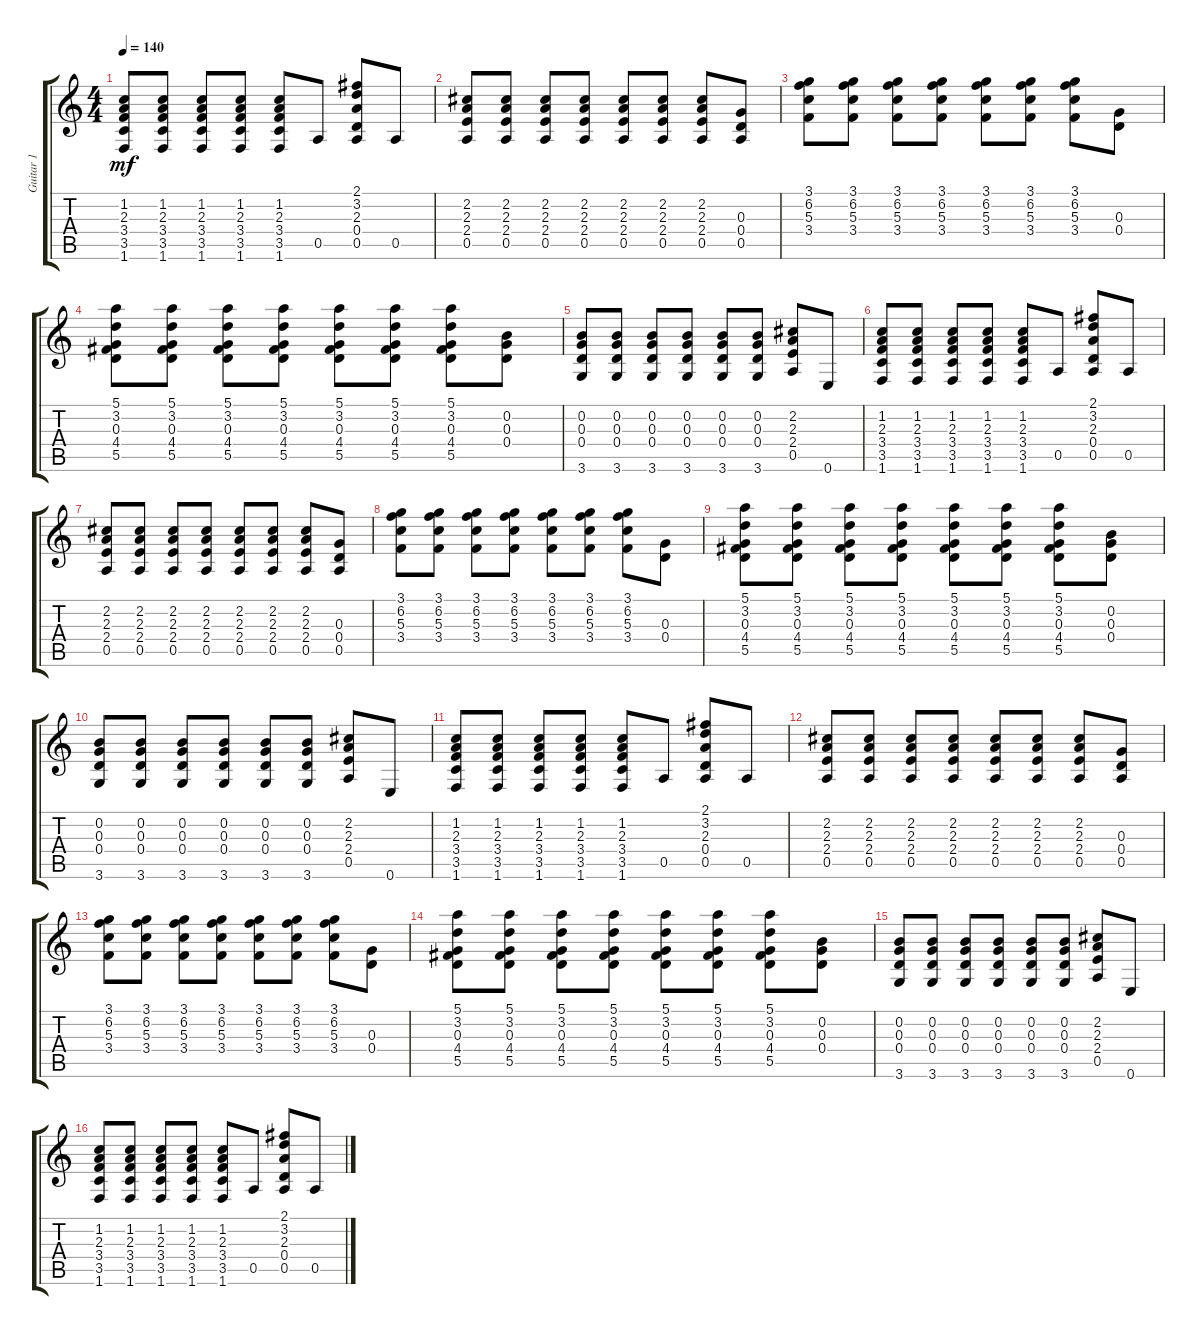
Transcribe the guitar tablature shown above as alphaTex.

\track ("Guitar 1" "Guitar 1") {instrument distortionguitar}
\staff {score tabs}
\tuning (E4 B3 G3 D3 A2 E2) {hide}
\ts (4 4)
\tempo 140
\clef g2
\ks c
(1.2 2.3 3.4 3.5 1.6).8{dy mf} (1.2 2.3 3.4 3.5 1.6).8 (1.2 2.3 3.4 3.5 1.6).8 (1.2 2.3 3.4 3.5 1.6).8 (1.2 2.3 3.4 3.5 1.6).8 0.5.8 (2.1 3.2 2.3 0.4 0.5).8 0.5.8 |
(2.2 2.3 2.4 0.5).8 (2.2 2.3 2.4 0.5).8 (2.2 2.3 2.4 0.5).8 (2.2 2.3 2.4 0.5).8 (2.2 2.3 2.4 0.5).8 (2.2 2.3 2.4 0.5).8 (2.2 2.3 2.4 0.5).8 (0.3 0.4 0.5).8 |
(3.1 6.2 5.3 3.4).8 (3.1 6.2 5.3 3.4).8 (3.1 6.2 5.3 3.4).8 (3.1 6.2 5.3 3.4).8 (3.1 6.2 5.3 3.4).8 (3.1 6.2 5.3 3.4).8 (3.1 6.2 5.3 3.4).8 (0.3 0.4).8 |
(5.1 3.2 0.3 4.4 5.5).8 (5.1 3.2 0.3 4.4 5.5).8 (5.1 3.2 0.3 4.4 5.5).8 (5.1 3.2 0.3 4.4 5.5).8 (5.1 3.2 0.3 4.4 5.5).8 (5.1 3.2 0.3 4.4 5.5).8 (5.1 3.2 0.3 4.4 5.5).8 (0.2 0.3 0.4).8 |
(0.2 0.3 0.4 3.6).8 (0.2 0.3 0.4 3.6).8 (0.2 0.3 0.4 3.6).8 (0.2 0.3 0.4 3.6).8 (0.2 0.3 0.4 3.6).8 (0.2 0.3 0.4 3.6).8 (2.2 2.3 2.4 0.5).8 0.6.8 |
(1.2 2.3 3.4 3.5 1.6).8 (1.2 2.3 3.4 3.5 1.6).8 (1.2 2.3 3.4 3.5 1.6).8 (1.2 2.3 3.4 3.5 1.6).8 (1.2 2.3 3.4 3.5 1.6).8 0.5.8 (2.1 3.2 2.3 0.4 0.5).8 0.5.8 |
(2.2 2.3 2.4 0.5).8 (2.2 2.3 2.4 0.5).8 (2.2 2.3 2.4 0.5).8 (2.2 2.3 2.4 0.5).8 (2.2 2.3 2.4 0.5).8 (2.2 2.3 2.4 0.5).8 (2.2 2.3 2.4 0.5).8 (0.3 0.4 0.5).8 |
(3.1 6.2 5.3 3.4).8 (3.1 6.2 5.3 3.4).8 (3.1 6.2 5.3 3.4).8 (3.1 6.2 5.3 3.4).8 (3.1 6.2 5.3 3.4).8 (3.1 6.2 5.3 3.4).8 (3.1 6.2 5.3 3.4).8 (0.3 0.4).8 |
(5.1 3.2 0.3 4.4 5.5).8 (5.1 3.2 0.3 4.4 5.5).8 (5.1 3.2 0.3 4.4 5.5).8 (5.1 3.2 0.3 4.4 5.5).8 (5.1 3.2 0.3 4.4 5.5).8 (5.1 3.2 0.3 4.4 5.5).8 (5.1 3.2 0.3 4.4 5.5).8 (0.2 0.3 0.4).8 |
(0.2 0.3 0.4 3.6).8 (0.2 0.3 0.4 3.6).8 (0.2 0.3 0.4 3.6).8 (0.2 0.3 0.4 3.6).8 (0.2 0.3 0.4 3.6).8 (0.2 0.3 0.4 3.6).8 (2.2 2.3 2.4 0.5).8 0.6.8 |
(1.2 2.3 3.4 3.5 1.6).8 (1.2 2.3 3.4 3.5 1.6).8 (1.2 2.3 3.4 3.5 1.6).8 (1.2 2.3 3.4 3.5 1.6).8 (1.2 2.3 3.4 3.5 1.6).8 0.5.8 (2.1 3.2 2.3 0.4 0.5).8 0.5.8 |
(2.2 2.3 2.4 0.5).8 (2.2 2.3 2.4 0.5).8 (2.2 2.3 2.4 0.5).8 (2.2 2.3 2.4 0.5).8 (2.2 2.3 2.4 0.5).8 (2.2 2.3 2.4 0.5).8 (2.2 2.3 2.4 0.5).8 (0.3 0.4 0.5).8 |
(3.1 6.2 5.3 3.4).8 (3.1 6.2 5.3 3.4).8 (3.1 6.2 5.3 3.4).8 (3.1 6.2 5.3 3.4).8 (3.1 6.2 5.3 3.4).8 (3.1 6.2 5.3 3.4).8 (3.1 6.2 5.3 3.4).8 (0.3 0.4).8 |
(5.1 3.2 0.3 4.4 5.5).8 (5.1 3.2 0.3 4.4 5.5).8 (5.1 3.2 0.3 4.4 5.5).8 (5.1 3.2 0.3 4.4 5.5).8 (5.1 3.2 0.3 4.4 5.5).8 (5.1 3.2 0.3 4.4 5.5).8 (5.1 3.2 0.3 4.4 5.5).8 (0.2 0.3 0.4).8 |
(0.2 0.3 0.4 3.6).8 (0.2 0.3 0.4 3.6).8 (0.2 0.3 0.4 3.6).8 (0.2 0.3 0.4 3.6).8 (0.2 0.3 0.4 3.6).8 (0.2 0.3 0.4 3.6).8 (2.2 2.3 2.4 0.5).8 0.6.8 |
(1.2 2.3 3.4 3.5 1.6).8 (1.2 2.3 3.4 3.5 1.6).8 (1.2 2.3 3.4 3.5 1.6).8 (1.2 2.3 3.4 3.5 1.6).8 (1.2 2.3 3.4 3.5 1.6).8 0.5.8 (2.1 3.2 2.3 0.4 0.5).8 0.5.8
